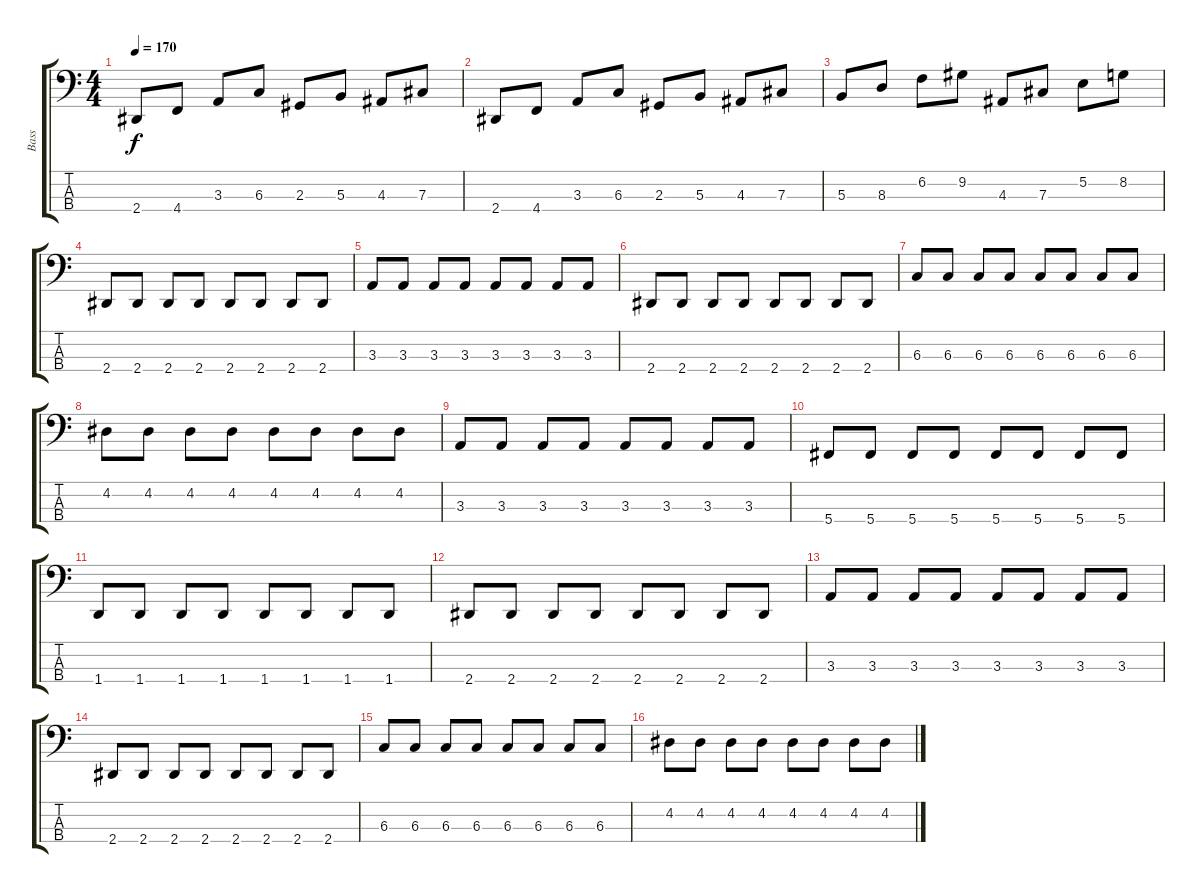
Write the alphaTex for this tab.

\track ("Bass" "Bass") {instrument electricbasspick}
\staff {score tabs}
\tuning (E2 B1 Gb1 Db1) {hide}
\ts (4 4)
\tempo 170
\clef f4
\ks c
2.4.8{dy f} 4.4.8 3.3.8 6.3.8 2.3.8 5.3.8 4.3.8 7.3.8 |
2.4.8 4.4.8 3.3.8 6.3.8 2.3.8 5.3.8 4.3.8 7.3.8 |
5.3.8 8.3.8 6.2.8 9.2.8 4.3.8 7.3.8 5.2.8 8.2.8 |
2.4.8 2.4.8 2.4.8 2.4.8 2.4.8 2.4.8 2.4.8 2.4.8 |
3.3.8 3.3.8 3.3.8 3.3.8 3.3.8 3.3.8 3.3.8 3.3.8 |
2.4.8 2.4.8 2.4.8 2.4.8 2.4.8 2.4.8 2.4.8 2.4.8 |
6.3.8 6.3.8 6.3.8 6.3.8 6.3.8 6.3.8 6.3.8 6.3.8 |
4.2.8 4.2.8 4.2.8 4.2.8 4.2.8 4.2.8 4.2.8 4.2.8 |
3.3.8 3.3.8 3.3.8 3.3.8 3.3.8 3.3.8 3.3.8 3.3.8 |
5.4.8 5.4.8 5.4.8 5.4.8 5.4.8 5.4.8 5.4.8 5.4.8 |
1.4.8 1.4.8 1.4.8 1.4.8 1.4.8 1.4.8 1.4.8 1.4.8 |
2.4.8 2.4.8 2.4.8 2.4.8 2.4.8 2.4.8 2.4.8 2.4.8 |
3.3.8 3.3.8 3.3.8 3.3.8 3.3.8 3.3.8 3.3.8 3.3.8 |
2.4.8 2.4.8 2.4.8 2.4.8 2.4.8 2.4.8 2.4.8 2.4.8 |
6.3.8 6.3.8 6.3.8 6.3.8 6.3.8 6.3.8 6.3.8 6.3.8 |
4.2.8 4.2.8 4.2.8 4.2.8 4.2.8 4.2.8 4.2.8 4.2.8
